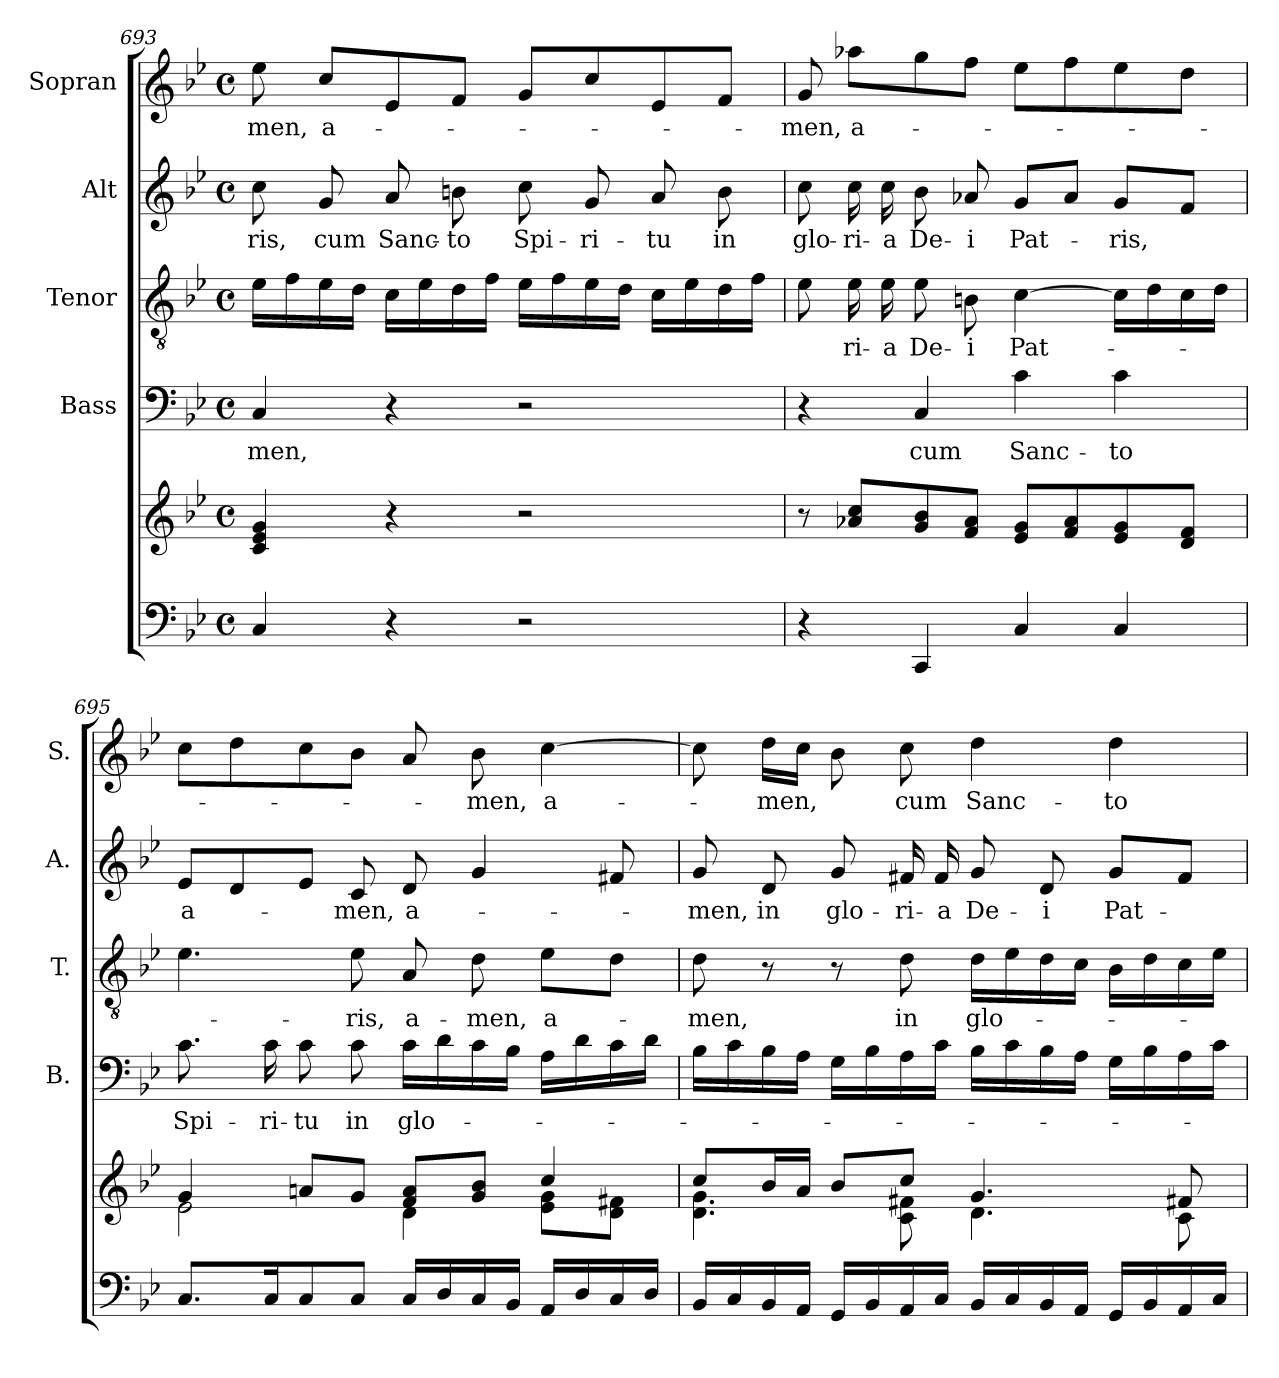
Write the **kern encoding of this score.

**kern	**kern	**kern	**text	**kern	**text	**kern	**text	**kern	**text
*part5	*part5	*part4	*part4	*part3	*part3	*part2	*part2	*part1	*part1
*staff6	*staff5	*staff4	*staff4	*staff3	*staff3	*staff2	*staff2	*staff1	*staff1
*	*	*I"Bass	*	*I"Tenor	*	*I"Alt	*	*I"Sopran	*
*	*	*I'B.	*	*I'T.	*	*I'A.	*	*I'S.	*
*clefF4	*clefG2	*clefF4	*	*clefGv2	*	*clefG2	*	*clefG2	*
*k[b-e-]	*k[b-e-]	*k[b-e-]	*	*k[b-e-]	*	*k[b-e-]	*	*k[b-e-]	*
*B-:	*B-:	*B-:	*	*B-:	*	*B-:	*	*B-:	*
*M4/4	*M4/4	*M4/4	*	*M4/4	*	*M4/4	*	*M4/4	*
*met(c)	*met(c)	*met(c)	*	*met(c)	*	*met(c)	*	*met(c)	*
=693	=693	=693	=693	=693	=693	=693	=693	=693	=693
!	!	!	!LO:LY:b	!	!	!	!LO:LY:b	!	!LO:LY:b
4C/	4c/ 4e-/ 4g/	4C/	-men,	16e-\LL	.	8cc\	-ris,	8ee-\	-men,
.	.	.	.	16f\	.	.	.	.	.
!	!	!	!	!	!	!	!LO:LY:b	!	!LO:LY:b
.	.	.	.	16e-\	.	8g/	cum	8cc/L	a-
.	.	.	.	16d\JJ	.	.	.	.	.
!	!	!	!	!	!	!	!LO:LY:b	!	!
4r	4r	4r	.	16c\LL	.	8a/	Sanc-	8e-/	.
.	.	.	.	16e-\	.	.	.	.	.
!	!	!	!	!	!	!	!LO:LY:b	!	!
.	.	.	.	16d\	.	8bn\	-to	8f/J	.
.	.	.	.	16f\JJ	.	.	.	.	.
!	!	!	!	!	!	!	!LO:LY:b	!	!
2r	2r	2r	.	16e-\LL	.	8cc\	Spi-	8g/L	.
.	.	.	.	16f\	.	.	.	.	.
!	!	!	!	!	!	!	!LO:LY:b	!	!
.	.	.	.	16e-\	.	8g/	-ri-	8cc/	.
.	.	.	.	16d\JJ	.	.	.	.	.
!	!	!	!	!	!	!	!LO:LY:b	!	!
.	.	.	.	16c\LL	.	8a/	-tu	8e-/	.
.	.	.	.	16e-\	.	.	.	.	.
!	!	!	!	!	!	!	!LO:LY:b	!	!
.	.	.	.	16d\	.	8b\	in	8f/J	.
.	.	.	.	16f\JJ	.	.	.	.	.
=694	=694	=694	=694	=694	=694	=694	=694	=694	=694
!	!	!	!	!	!	!	!LO:LY:b	!	!LO:LY:b
4r	8r	4r	.	8e-\	.	8cc\	glo-	8g/	-men,
!	!	!	!	!	!LO:LY:b	!	!LO:LY:b	!	!LO:LY:b
.	8a-X/ 8cc/L	.	.	16e-\	-ri-	16cc\	-ri-	8aa-X\L	a-
!	!	!	!	!	!LO:LY:b	!	!LO:LY:b	!	!
.	.	.	.	16e-\	-a	16cc\	-a	.	.
!	!	!	!LO:LY:b	!	!LO:LY:b	!	!LO:LY:b	!	!
4CC/	8g/ 8b-/	4C/	cum	8e-\	De-	8b-\	De-	8gg\	.
!	!	!	!	!	!LO:LY:b	!	!LO:LY:b	!	!
.	8f/ 8a-/J	.	.	8Bn\	-i	8a-X/	-i	8ff\J	.
!	!	!	!LO:LY:b	!	!LO:LY:b	!	!LO:LY:b	!	!
4C/	8e-/ 8g/L	4c\	Sanc-	[4c\	Pat-	8g/L	Pat-	8ee-\L	.
.	8f/ 8a-/	.	.	.	.	8a-/J	.	8ff\	.
!	!	!	!LO:LY:b	!	!	!	!LO:LY:b	!	!
4C/	8e-/ 8g/	4c\	-to	16c\LL]	.	8g/L	-ris,	8ee-\	.
.	.	.	.	16d\	.	.	.	.	.
.	8d/ 8f/J	.	.	16c\	.	8f/J	.	8dd\J	.
.	.	.	.	16d\JJ	.	.	.	.	.
!!LO:LB:g=z
=695	=695	=695	=695	=695	=695	=695	=695	=695	=695
*	*^	*	*	*	*	*	*	*	*
!	!	!	!	!LO:LY:b	!	!	!	!LO:LY:b	!	!
8.C/L	4g/	2e-\	8.c\	Spi-	4.e-\	.	8e-/L	a-	8cc\L	.
.	.	.	.	.	.	.	8d/	.	8dd\	.
!	!	!	!	!LO:LY:b	!	!	!	!	!	!
16C/k	.	.	16c\	-ri-	.	.	.	.	.	.
!	!	!	!	!LO:LY:b	!	!	!	!	!	!
8C/	8an/L	.	8c\	-tu	.	.	8e-/J	.	8cc\	.
!	!	!	!	!LO:LY:b	!	!LO:LY:b	!	!LO:LY:b	!	!
8C/J	8g/J	.	8c\	in	8e-\	-ris,	8c/	-men,	8b-\J	.
!	!	!	!	!LO:LY:b	!	!LO:LY:b	!	!LO:LY:b	!	!
16C/LL	8f/ 8a/L	4d\	16c\LL	glo-	8A/	a-	8d/	a-	8a/	.
16D/	.	.	16d\	.	.	.	.	.	.	.
!	!	!	!	!	!	!LO:LY:b	!	!	!	!LO:LY:b
16C/	8g/ 8b-/J	.	16c\	.	8d\	-men,	4g/	.	8b-\	-men,
16BB-/JJ	.	.	16B-\JJ	.	.	.	.	.	.	.
!	!	!	!	!	!	!LO:LY:b	!	!	!	!LO:LY:b
16AA/LL	4cc/	8e-\ 8g\L	16A\LL	.	8e-\L	a-	.	.	[4cc\	a-
16D/	.	.	16d\	.	.	.	.	.	.	.
16C/	.	8d\ 8f#X\J	16c\	.	8d\J	.	8f#X/	.	.	.
16D/JJ	.	.	16d\JJ	.	.	.	.	.	.	.
=696	=696	=696	=696	=696	=696	=696	=696	=696	=696	=696
!	!	!	!	!	!	!LO:LY:b	!	!LO:LY:b	!	!
16BB-/LL	8cc/L	4.d\ 4.g\	16B-\LL	.	8d\	-men,	8g/	-men,	8cc\]	.
16C/	.	.	16c\	.	.	.	.	.	.	.
!	!	!	!	!	!	!	!	!LO:LY:b	!	!LO:LY:b
16BB-/	16b-/L	.	16B-\	.	8r	.	8d/	in	16dd\LL	-men,
16AA/JJ	16a/JJ	.	16A\JJ	.	.	.	.	.	16cc\JJ	.
!	!	!	!	!	!	!	!	!LO:LY:b	!	!
16GG/LL	8b-/L	.	16G\LL	.	8r	.	8g/	glo-	8b-\	.
16BB-/	.	.	16B-\	.	.	.	.	.	.	.
!	!	!	!	!	!	!LO:LY:b	!	!LO:LY:b	!	!LO:LY:b
16AA/	8cc/J	8c\ 8f#X\	16A\	.	8d\	in	16f#X/	-ri-	8cc\	cum
!	!	!	!	!	!	!	!	!LO:LY:b	!	!
16C/JJ	.	.	16c\JJ	.	.	.	16f#/	-a	.	.
!	!	!	!	!	!	!LO:LY:b	!	!LO:LY:b	!	!LO:LY:b
16BB-/LL	4.g/	4.d\	16B-\LL	.	16d\LL	glo-	8g/	De-	4dd\	Sanc-
16C/	.	.	16c\	.	16e-\	.	.	.	.	.
!	!	!	!	!	!	!	!	!LO:LY:b	!	!
16BB-/	.	.	16B-\	.	16d\	.	8d/	-i	.	.
16AA/JJ	.	.	16A\JJ	.	16c\JJ	.	.	.	.	.
!	!	!	!	!	!	!	!	!LO:LY:b	!	!LO:LY:b
16GG/LL	.	.	16G\LL	.	16B-\LL	.	8g/L	Pat-	4dd\	-to
16BB-/	.	.	16B-\	.	16d\	.	.	.	.	.
16AA/	8f#X/	8c\	16A\	.	16c\	.	8f#/J	.	.	.
16C/JJ	.	.	16c\JJ	.	16e-\JJ	.	.	.	.	.
*	*v	*v	*	*	*	*	*	*	*	*
=	=	=	=	=	=	=	=	=	=
*-	*-	*-	*-	*-	*-	*-	*-	*-	*-
